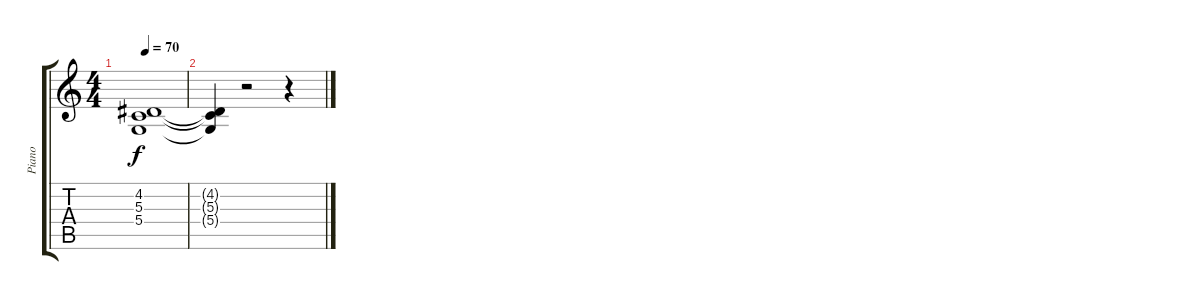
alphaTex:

\track ("Piano" "Piano") {instrument acousticgrandpiano}
\staff {score tabs}
\tuning (E4 B3 G3 D3 A2 E2) {hide}
\ts (4 4)
\tempo 70
\clef g2
\ks c
(4.2{t} 5.3{t} 5.4{t}).1{dy f} |
(4.2{t} 5.3{t} 5.4{t}).4 r.2 r.4
